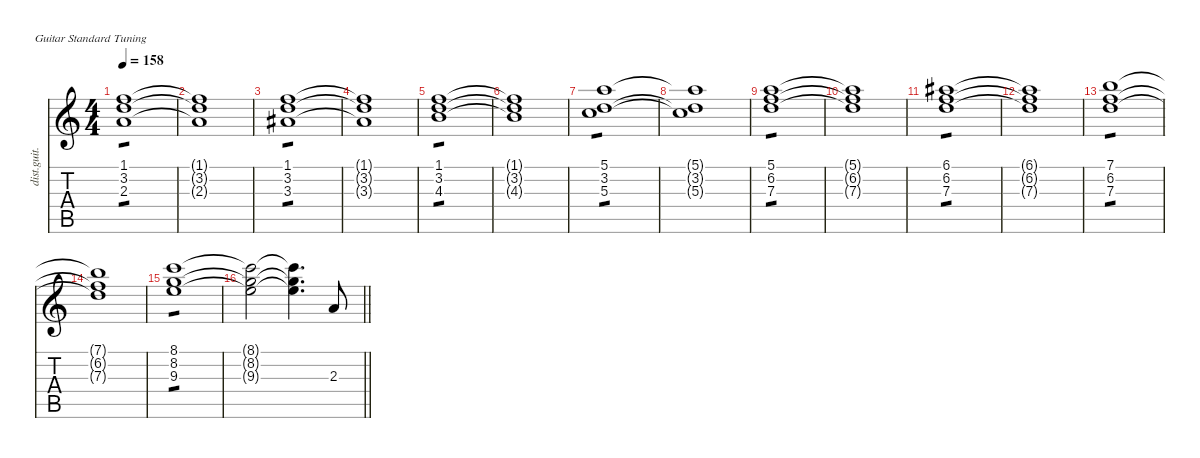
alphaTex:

\defaultSystemsLayout 4
\hideDynamics
\bracketExtendMode nobrackets
\otherSystemsTrackNameOrientation horizontal
\track ("Mustaine" "dist.guit.") {defaultSystemsLayout 4 instrument distortionguitar}
\staff {score tabs}
\tuning (E4 B3 G3 D3 A2 E2)
\ts (4 4)
\beaming (8 2 2 2 2)
\tempo 158
\clef g2
\ks c
(1.1 3.2 2.3).1{tp 1 dy f instrument distortionguitar beam Down} |
(1.1{t} 3.2{t} 2.3{t}).1{beam Down} |
(1.1 3.2 3.3{acc #}).1{tp 1 beam Down} |
(1.1{t} 3.2{t} 3.3{t acc #}).1{beam Down} |
(1.1 3.2 4.3).1{tp 1 beam Down} |
(1.1{t} 3.2{t} 4.3{t}).1{beam Down} |
(5.1 3.2 5.3).1{tp 1 beam Down} |
(5.1{t} 3.2{t} 5.3{t}).1{beam Down} |
(5.1 6.2 7.3).1{tp 1 beam Down} |
(5.1{t} 6.2{t} 7.3{t}).1{beam Down} |
(6.1{acc #} 6.2 7.3).1{tp 1 beam Down} |
(6.1{t acc #} 6.2{t} 7.3{t}).1{beam Down} |
(7.1 6.2 7.3).1{tp 1 beam Down} |
(7.1{t} 6.2{t} 7.3{t}).1{beam Down} |
(8.1 8.2 9.3).1{tp 1 beam Down} |
\barLineRight lightlight
(8.1{t} 8.2{t} 9.3{t}).2{beam Down} (8.1{t} 8.2{t} 9.3{t}).4{d beam Down} 2.3.8{beam Up}
